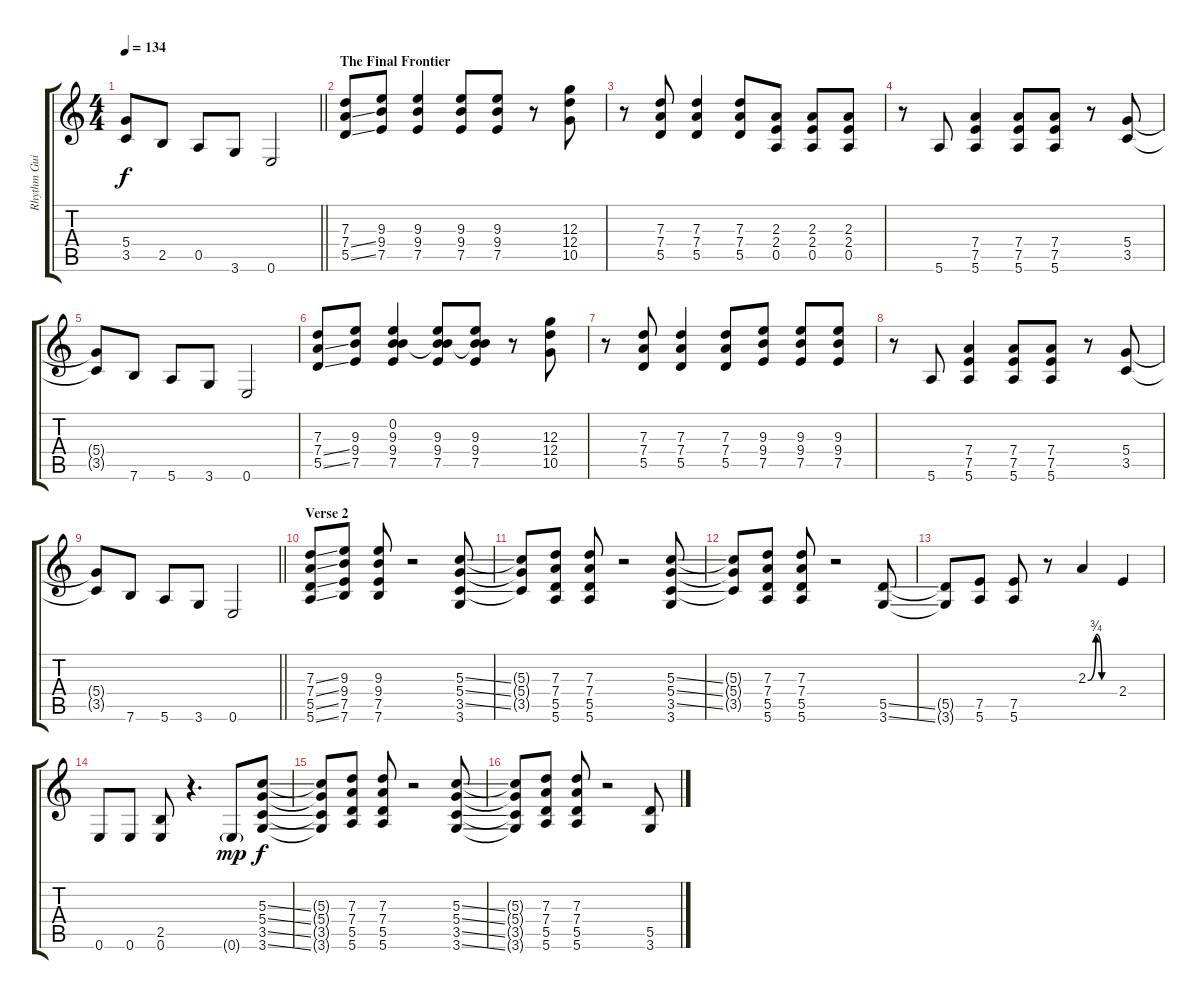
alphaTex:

\track ("Rhythm Guitar R" "Rhythm Gui") {instrument distortionguitar}
\staff {score tabs}
\tuning (E4 B3 G3 D3 A2 E2) {hide}
\ts (4 4)
\tempo 134
\clef g2
\barLineRight lightlight
\ks c
(5.4{t} 3.5{t}).8{dy f} 2.5.8 0.5.8 3.6.8 0.6.2 |
\section ("" "The Final Frontier")
(7.3 7.4{ss} 5.5{ss}).8 (9.3 9.4 7.5).8 (9.3 9.4 7.5).4 (9.3 9.4 7.5).8 (9.3 9.4 7.5).8 r.8 (12.3 12.4 10.5).8 |
r.8 (7.3 7.4 5.5).8 (7.3 7.4 5.5).4 (7.3 7.4 5.5).8 (2.3 2.4 0.5).8 (2.3 2.4 0.5).8 (2.3 2.4 0.5).8 |
r.8 5.6.8 (7.4 7.5 5.6).4 (7.4 7.5 5.6).8 (7.4 7.5 5.6).8 r.8 (5.4 3.5).8 |
(5.4{t} 3.5{t}).8 7.6.8 5.6.8 3.6.8 0.6.2 |
(7.3 7.4{ss} 5.5{ss}).8 (9.3 9.4 7.5).8 (0.2 9.3 9.4 7.5).4 (0.2{t} 9.3 9.4 7.5).8 (0.2{t} 9.3 9.4 7.5).8 r.8 (12.3 12.4 10.5).8 |
r.8 (7.3 7.4 5.5).8 (7.3 7.4 5.5).4 (7.3 7.4 5.5).8 (9.3 9.4 7.5).8 (9.3 9.4 7.5).8 (9.3 9.4 7.5).8 |
r.8 5.6.8 (7.4 7.5 5.6).4 (7.4 7.5 5.6).8 (7.4 7.5 5.6).8 r.8 (5.4 3.5).8 |
\barLineRight lightlight
(5.4{t} 3.5{t}).8 7.6.8 5.6.8 3.6.8 0.6.2 |
\section ("" "Verse 2")
(7.3{ss} 7.4{ss} 5.5{ss} 5.6{ss}).8 (9.3 9.4 7.5 7.6).8 (9.3 9.4 7.5 7.6).8 r.2 (5.3{ss} 5.4{ss} 3.5{ss} 3.6).8 |
(5.3{t} 5.4{t} 3.5{t}).8 (7.3 7.4 5.5 5.6).8 (7.3 7.4 5.5 5.6).8 r.2 (5.3{ss} 5.4{ss} 3.5{ss} 3.6).8 |
(5.3{t} 5.4{t} 3.5{t}).8 (7.3 7.4 5.5 5.6).8 (7.3 7.4 5.5 5.6).8 r.2 (5.5{ss} 3.6{ss}).8 |
(5.5{t} 3.6{t}).8 (7.5 5.6).8 (7.5 5.6).8 r.8 2.3{be (custom 0 0 18 3 31 0 60 0)}.4 2.4.4 |
0.6.8 0.6.8 (2.5 0.6).8 r.4{d} 0.6{g}.8{dy mp} (5.3{ss} 5.4{ss} 3.5{ss} 3.6{ss}).8{dy f} |
(5.3{t} 5.4{t} 3.5{t} 3.6{t}).8 (7.3 7.4 5.5 5.6).8 (7.3 7.4 5.5 5.6).8 r.2 (5.3{ss} 5.4{ss} 3.5{ss} 3.6{ss}).8 |
(5.3{t} 5.4{t} 3.5{t} 3.6{t}).8 (7.3 7.4 5.5 5.6).8 (7.3 7.4 5.5 5.6).8 r.2 (5.5{ss} 3.6{ss}).8
